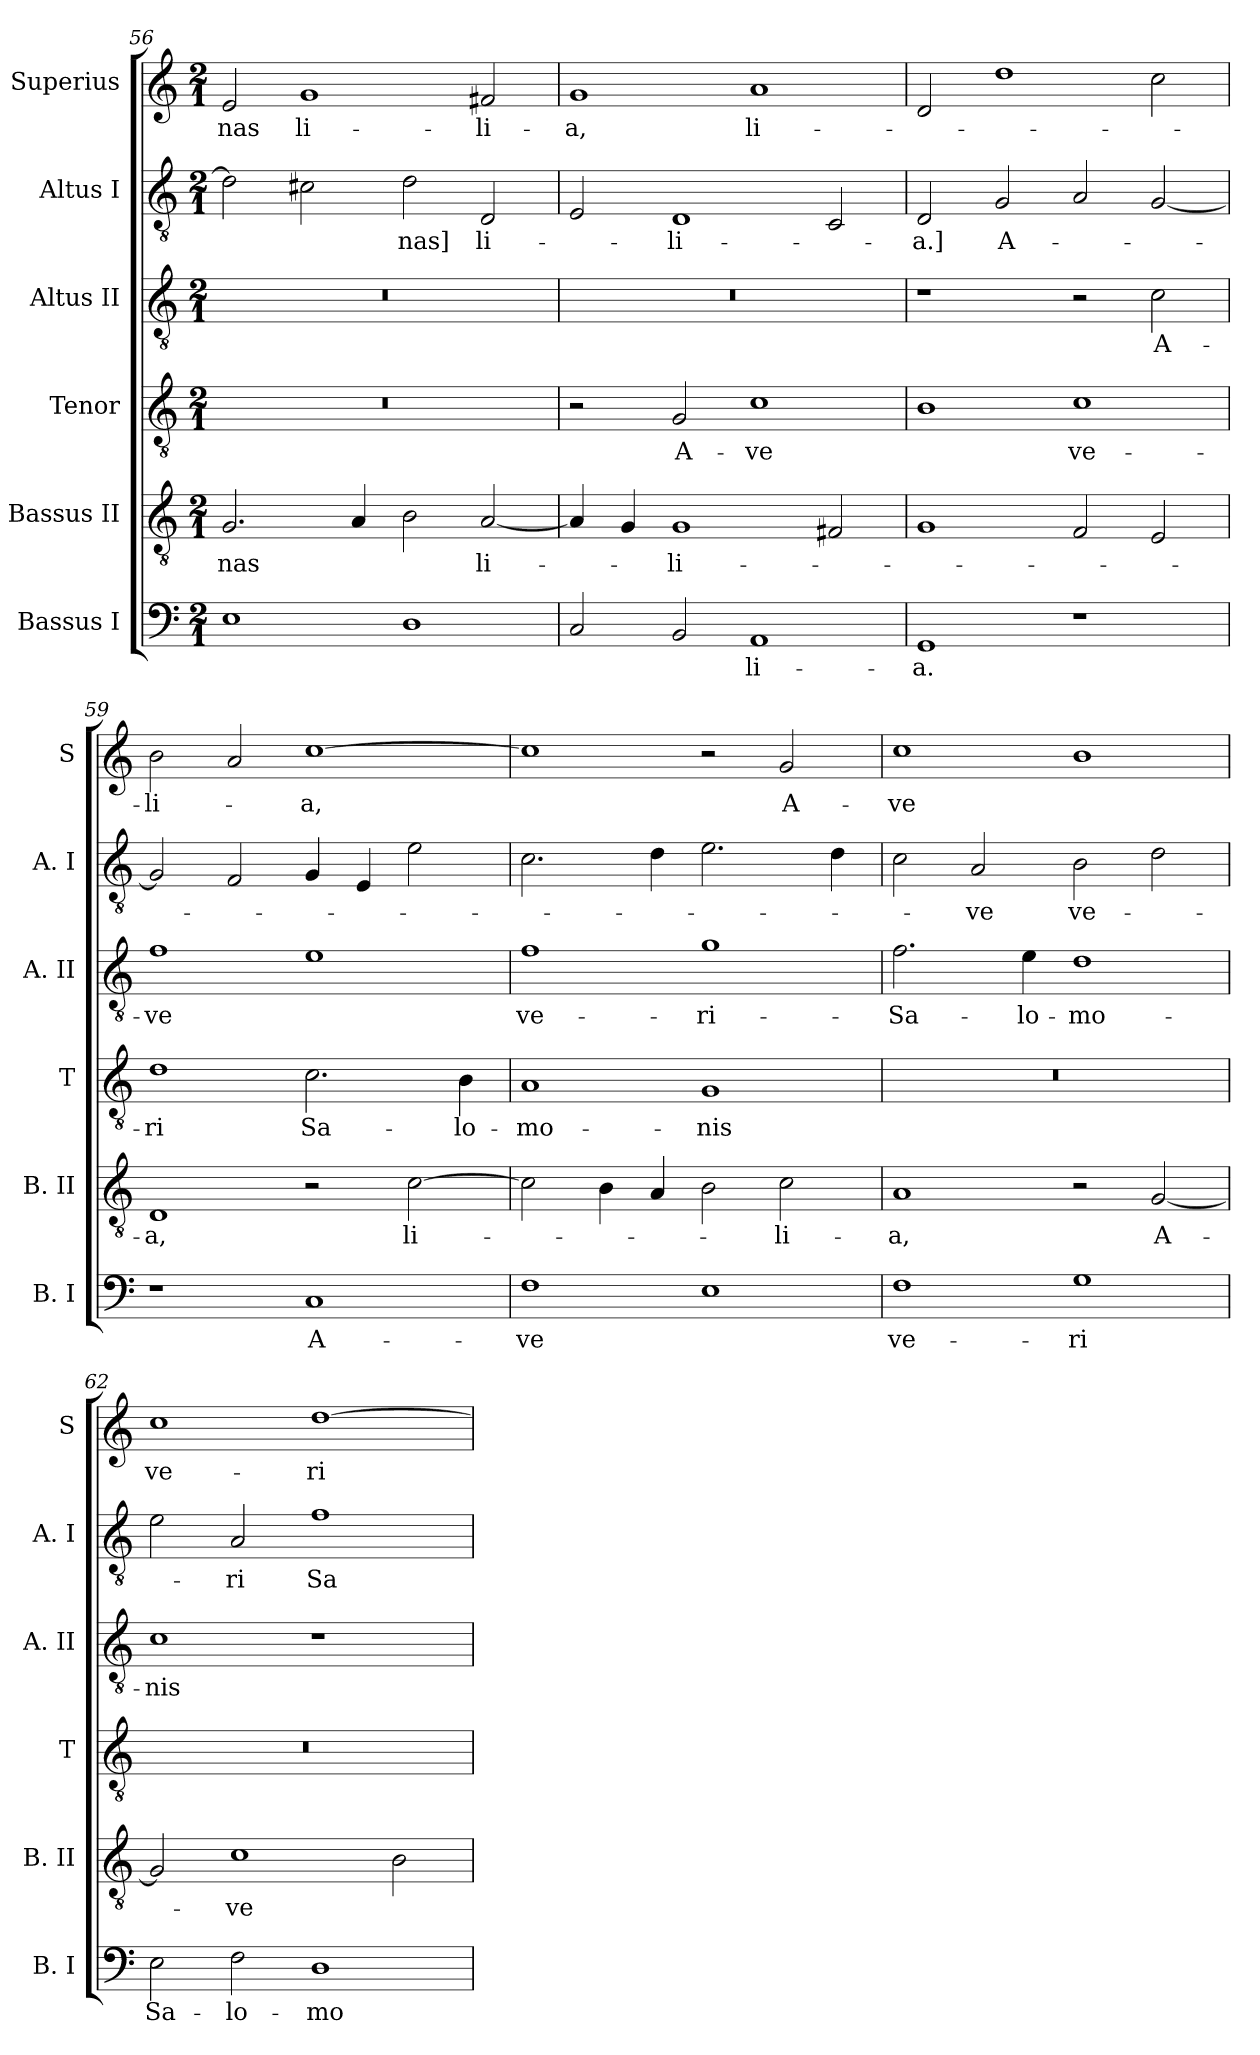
**kern	**text	**kern	**text	**kern	**text	**kern	**text	**kern	**text	**kern	**text
*part6	*part6	*part5	*part5	*part4	*part4	*part3	*part3	*part2	*part2	*part1	*part1
*staff6	*staff6	*staff5	*staff5	*staff4	*staff4	*staff3	*staff3	*staff2	*staff2	*staff1	*staff1
*I"Bassus I	*	*I"Bassus II	*	*I"Tenor	*	*I"Altus II	*	*I"Altus I	*	*I"Superius	*
*I'B. I	*	*I'B. II	*	*I'T	*	*I'A. II	*	*I'A. I	*	*I'S	*
*clefF4	*	*clefGv2	*	*clefGv2	*	*clefGv2	*	*clefGv2	*	*clefG2	*
*k[]	*	*k[]	*	*k[]	*	*k[]	*	*k[]	*	*k[]	*
*C:	*	*C:	*	*C:	*	*C:	*	*C:	*	*C:	*
*M2/1	*	*M2/1	*	*M2/1	*	*M2/1	*	*M2/1	*	*M2/1	*
=56	=56	=56	=56	=56	=56	=56	=56	=56	=56	=56	=56
1E	.	2.G	-nas	0r	.	0r	.	2d]	.	2e	-nas
.	.	.	.	.	.	.	.	2c#X	.	1g	li-
.	.	4A	.	.	.	.	.	.	.	.	.
1D	.	2B	.	.	.	.	.	2d	-nas]	.	.
.	.	[2A	li-	.	.	.	.	2D	li-	2f#X	-li-
=57	=57	=57	=57	=57	=57	=57	=57	=57	=57	=57	=57
2C	.	4A]	.	2r	.	0r	.	2E	.	1g	-a,
.	.	4G	.	.	.	.	.	.	.	.	.
2BB	.	1G	-li-	2G	A-	.	.	1D	-li-	.	.
1AA	-li-	.	.	1c	-ve	.	.	.	.	1a	li-
.	.	2F#X	.	.	.	.	.	2C	.	.	.
=58	=58	=58	=58	=58	=58	=58	=58	=58	=58	=58	=58
1GG	-a.	1G	.	1B	.	1r	.	2D	-a.]	2d	.
.	.	.	.	.	.	.	.	2G	A-	1dd	.
1r	.	2F	.	1c	ve-	2r	.	2A	.	.	.
.	.	2E	.	.	.	2c	A-	[2G	.	2cc	.
=59	=59	=59	=59	=59	=59	=59	=59	=59	=59	=59	=59
1r	.	1D	-a,	1d	-ri	1f	-ve	2G]	.	2b	-li-
.	.	.	.	.	.	.	.	2F	.	2a	.
1C	A-	2r	.	2.c	Sa-	1e	.	4G	.	[1cc	-a,
.	.	.	.	.	.	.	.	4E	.	.	.
.	.	[2c	li-	.	.	.	.	2e	.	.	.
.	.	.	.	4B	-lo-	.	.	.	.	.	.
=60	=60	=60	=60	=60	=60	=60	=60	=60	=60	=60	=60
1F	-ve	2c]	.	1A	-mo-	1f	ve-	2.c	.	1cc]	.
.	.	4B	.	.	.	.	.	.	.	.	.
.	.	4A	.	.	.	.	.	4d	.	.	.
1E	.	2B	.	1G	-nis	1g	-ri-	2.e	.	2r	.
.	.	2c	-li-	.	.	.	.	.	.	2g	A-
.	.	.	.	.	.	.	.	4d	.	.	.
=61	=61	=61	=61	=61	=61	=61	=61	=61	=61	=61	=61
1F	ve-	1A	-a,	0r	.	2.f	-Sa-	2c	.	1cc	-ve
.	.	.	.	.	.	.	.	2A	-ve	.	.
.	.	.	.	.	.	4e	-lo-	.	.	.	.
1G	-ri	2r	.	.	.	1d	-mo-	2B	ve-	1b	.
.	.	[2G	A-	.	.	.	.	2d	.	.	.
=62	=62	=62	=62	=62	=62	=62	=62	=62	=62	=62	=62
2E	Sa-	2G]	.	0r	.	1c	-nis	2e	.	1cc	ve-
2F	-lo-	1c	-ve	.	.	.	.	2A	-ri	.	.
1D	-mo-	.	.	.	.	1r	.	1f	Sa-	[1dd	-ri
.	.	2B	.	.	.	.	.	.	.	.	.
=	=	=	=	=	=	=	=	=	=	=	=
*-	*-	*-	*-	*-	*-	*-	*-	*-	*-	*-	*-
